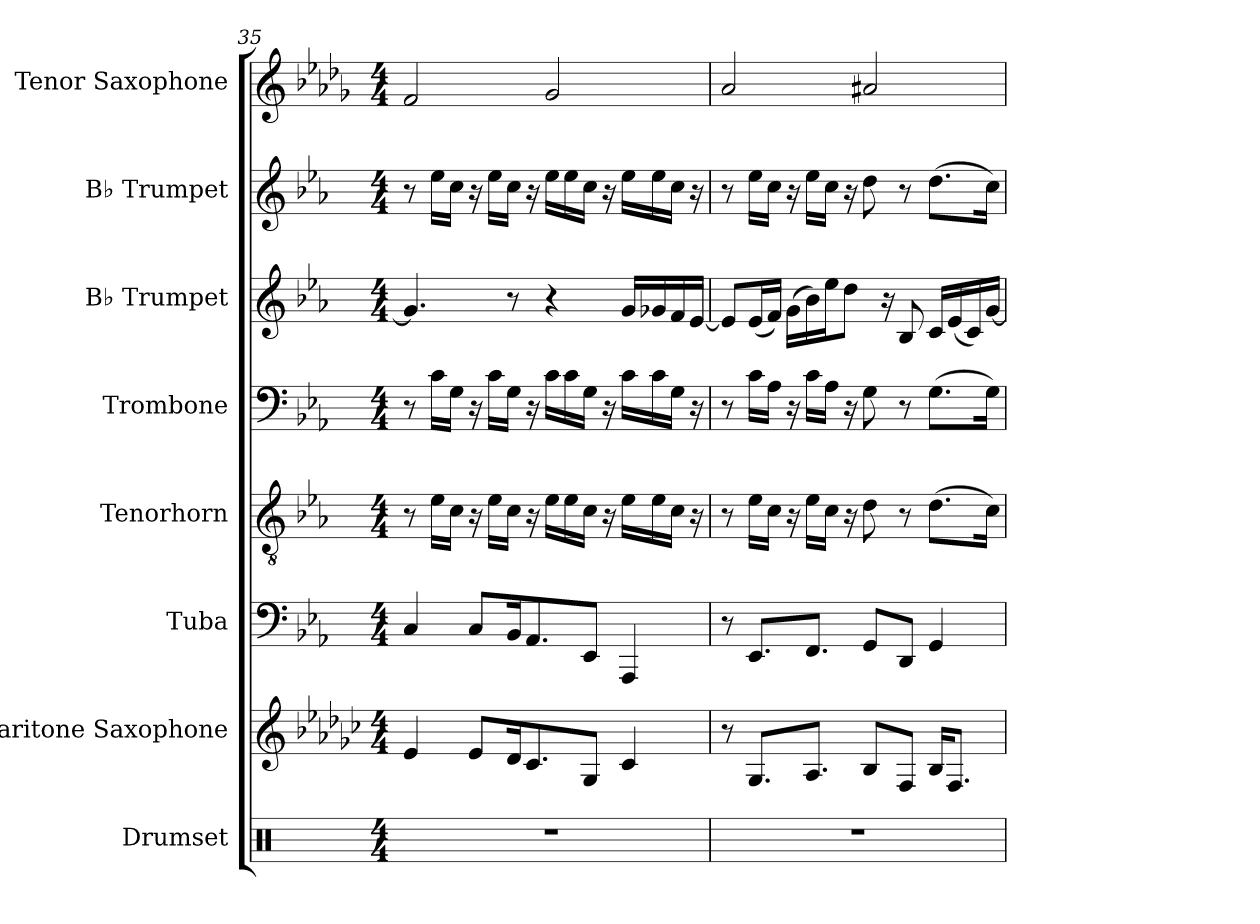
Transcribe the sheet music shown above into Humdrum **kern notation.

**kern	**kern	**kern	**kern	**kern	**kern	**kern	**kern
*part8	*part7	*part6	*part5	*part4	*part3	*part2	*part1
*staff8	*staff7	*staff6	*staff5	*staff4	*staff3	*staff2	*staff1
*I"Drumset	*I"Baritone Saxophone	*I"Tuba	*I"Tenorhorn	*I"Trombone	*I"B♭ Trumpet	*I"B♭ Trumpet	*I"Tenor Saxophone
*I'D. Set	*I'Bar. Sax.	*I'Tba.	*I'Tenh.	*I'Tbn.	*I'B♭ Tpt.	*I'B♭ Tpt.	*I'T. Sax.
*clefX	*clefG2	*clefF4	*clefGv2	*clefF4	*clefG2	*clefG2	*clefG2
*	*ITrd12c21	*	*ITrd1c2	*	*ITrd1c2	*ITrd1c2	*ITrd8c14
*k[]	*k[b-e-a-d-g-c-]	*k[b-e-a-]	*k[b-e-a-d-g-]	*k[b-e-a-]	*k[b-e-a-d-g-]	*k[b-e-a-d-g-]	*k[b-e-a-d-g-]
*M4/4	*M4/4	*M4/4	*M4/4	*M4/4	*M4/4	*M4/4	*M4/4
=35	=35	=35	=35	=35	=35	=35	=35
1r	4E-	4C	8r	8r	4.f]	8r	2F
.	.	.	16d-LL	16cLL	.	16dd-!LL	.
.	.	.	16B-JJ	16GJJ	.	16b-!JJ	.
.	8E-L	8CL	16r	16r	.	16r	.
.	.	.	16d-LL	16cLL	.	16dd-!LL	.
.	16D-K	16BB-K	16B-JJ	16GJJ	8r	16b-!JJ	.
.	8.C-	8.AA-	16r	16r	.	16r	.
.	.	.	16d-LL	16cLL	4r	16dd-!LL	2G-
.	.	.	16d-	16c	.	16dd-!	.
.	8GG-J	8EE-J	16B-JJ	16GJJ	.	16b-!JJ	.
.	.	.	16r	16r	.	16r	.
.	4C-	4AAA-	16d-LL	16cLL	16fLL	16dd-!LL	.
.	.	.	16d-	16c	16f-X	16dd-!	.
.	.	.	16B-JJ	16GJJ	16e-	16b-!JJ	.
.	.	.	16r	16r	[16d-JJ	16r	.
=36	=36	=36	=36	=36	=36	=36	=36
1r	8r	8r	8r	8r	8d-L]	8r	2A-
.	8.GG-L	8.EE-L	16d-LL	16cLL	(<16d-L	16dd-!LL	.
.	.	.	16B-JJ	16A-JJ	16e-JJ)	16b-!JJ	.
.	.	.	16r	16r	(>16fLL	16r	.
.	8.AA-J	8.FFJ	16d-LL	16cLL	16a-)	16dd-!LL	.
.	.	.	16B-JJ	16A-JJ	16dd-J	16b-!JJ	.
.	.	.	16r	16r	8ccJ	16r	.
.	8BB-L	8GGL	8c	8G	.	8cc!	2A#X
.	.	.	.	.	16r	.	.
.	8FFJ	8DDJ	8r	8r	8A-	8r	.
.	16BB-KL	4GG	(>8.cL	(>8.GL	16B-LL	(>8.cc!L	.
.	8.FFJ	.	.	.	(<16d-	.	.
.	.	.	.	.	16B-)	.	.
.	.	.	16B-Jk)	16GJk)	[16fJJ	16b-!Jk)	.
=	=	=	=	=	=	=	=
*-	*-	*-	*-	*-	*-	*-	*-
